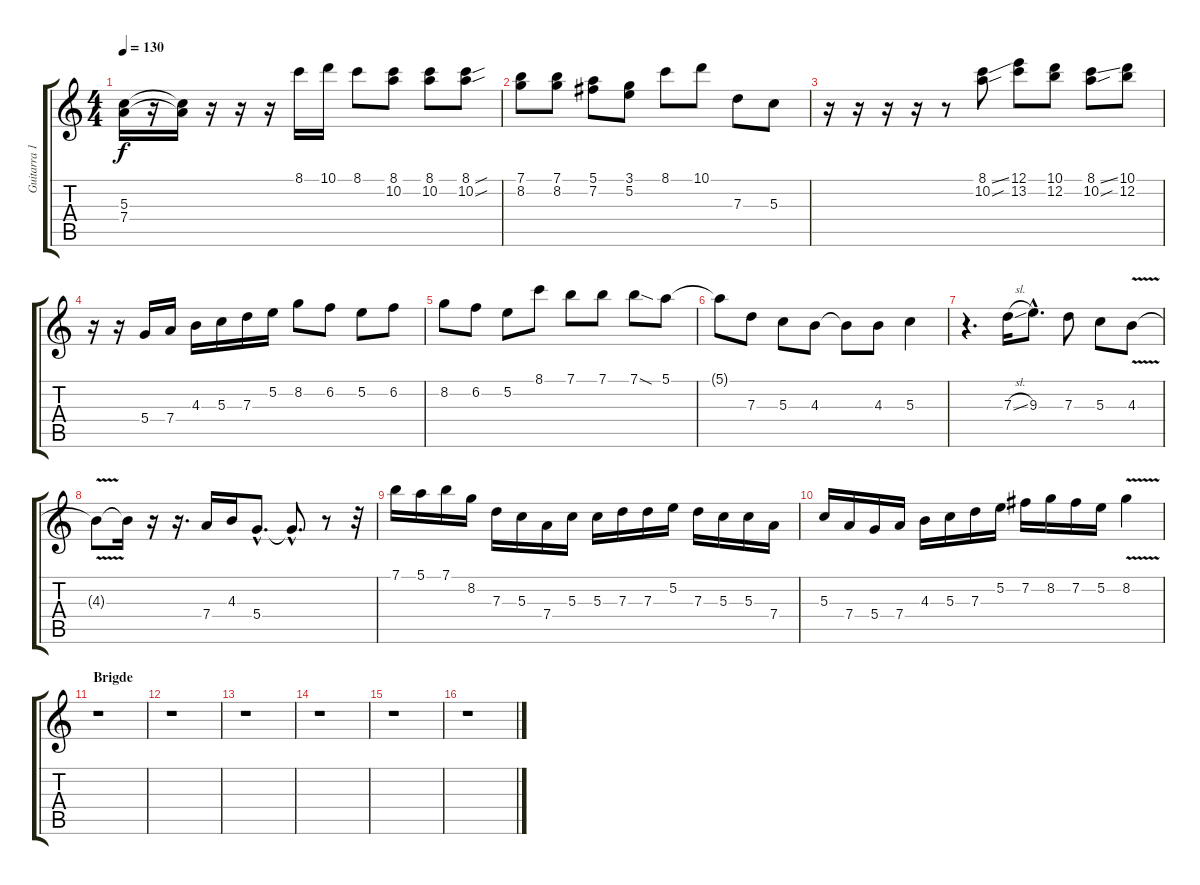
\track ("Guitarra 1" "Guitarra 1") {instrument acousticguitarsteel}
\staff {score tabs}
\tuning (E4 B3 G3 D3 A2 E2) {hide}
\ts (4 4)
\tempo 130
\clef g2
\ks c
(5.3 7.4).16{dy f} r.16 (5.3{t} 7.4{t}).16 r.16 r.16 r.16 8.1.16 10.1.16 8.1.8 (8.1 10.2).8 (8.1 10.2).8 (8.1{sou} 10.2{sou}).8 |
(7.1 8.2).8 (7.1 8.2).8 (5.1 7.2).8 (3.1 5.2).8 8.1.8 10.1.8 7.3.8 5.3.8 |
r.16 r.16 r.16 r.16 r.8 (8.1{ss} 10.2{sou}).8 (12.1 13.2).8 (10.1 12.2).8 (8.1{ss} 10.2{sou}).8 (10.1 12.2).8 |
r.16 r.16 5.4.16 7.4.16 4.3.16 5.3.16 7.3.16 5.2.16 8.2.8 6.2.8 5.2.8 6.2.8 |
8.2.8 6.2.8 5.2.8 8.1.8 7.1.8 7.1.8 7.1{sod}.8 5.1.8 |
5.1{t}.8 7.3.8 5.3.8 4.3.8 4.3{t}.8 4.3.8 5.3.4 |
r.4{d} 7.3{sl}.16 9.3{hac}.8{d} 7.3.8 5.3.8 4.3{v}.8 |
4.3{t}.8 4.3{t}.16 r.16 r.16{d} 7.4.16 4.3.16 5.4{hac}.8{d} 5.4{hac t}.8{d} r.8 r.32 |
7.1.16 5.1.16 7.1.16 8.2.16 7.3.16 5.3.16 7.4.16 5.3.16 5.3.16 7.3.16 7.3.16 5.2.16 7.3.16 5.3.16 5.3.16 7.4.16 |
5.3.16 7.4.16 5.4.16 7.4.16 4.3.16 5.3.16 7.3.16 5.2.16 7.2.16 8.2.16 7.2.16 5.2.16 8.2{v}.4 |
\section ("" "Brigde")
r.1 |
r.1 |
r.1 |
r.1 |
r.1 |
r.1
